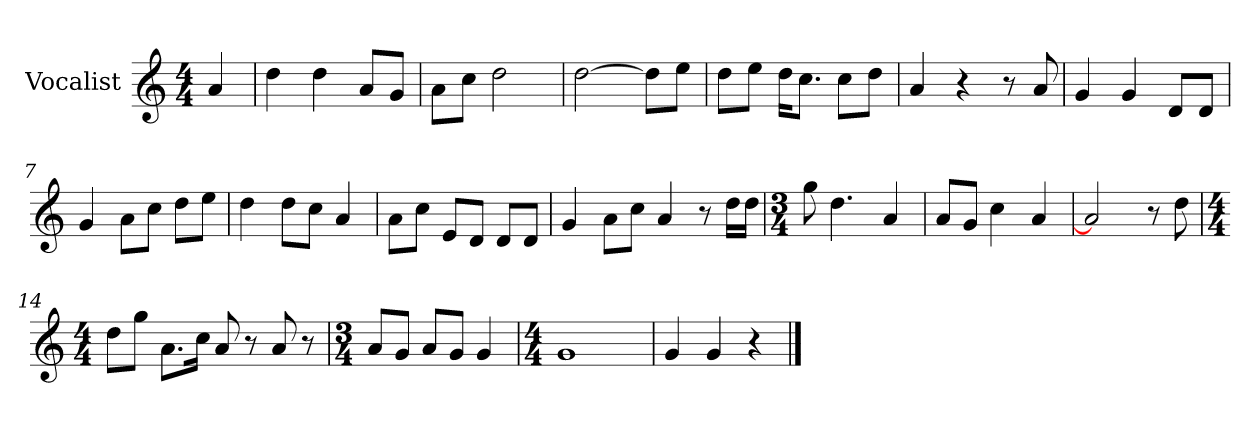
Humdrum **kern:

**kern
*part1
*staff1
*I"Vocalist
*k[]
*C:
*M4/4
=
4a
=1
4dd
4dd
8aL
8gJ
=2
8aL
8ccJ
2dd
=3
[2dd
8ddL]
8eeJ
=4
8ddL
8eeJ
16ddKL
8.ccJ
8ccL
8ddJ
=5
4a
4r
8r
8a
=6
4g
4g
8dL
8dJ
=7
4g
8aL
8ccJ
8ddL
8eeJ
=8
4dd
8ddL
8ccJ
4a
=9
8aL
8ccJ
8eL
8dJ
8dL
8dJ
=10
4g
8aL
8ccJ
4a
8r
16ddLL
16ddJJ
=11
*M3/4
8gg
4.dd
4a
=12
8aL
8gJ
4cc
4a
=13
2a]
8r
8dd
=14
*M4/4
8ddL
8ggJ
8.aL
16ccJk
8a
8r
8a
8r
=15
*M3/4
8aL
8gJ
8aL
8gJ
4g
=16
*M4/4
1g
=17
4g
4g
4r
==
*-
